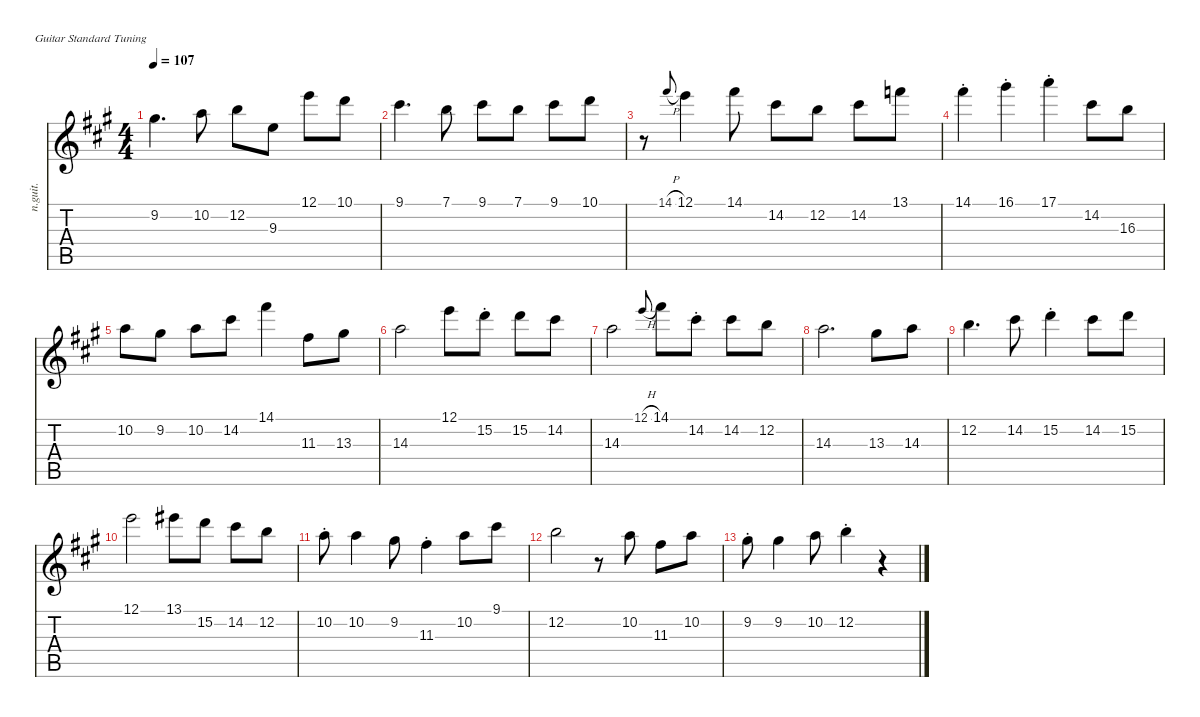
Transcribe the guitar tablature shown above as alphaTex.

\defaultSystemsLayout 4
\hideDynamics
\bracketExtendMode nobrackets
\track ("Nylon Guitar" "n.guit.") {instrument acousticguitarnylon}
\staff {score tabs}
\tuning (E4 B3 G3 D3 A2 E2)
\ts (4 4)
\tempo 107
\clef g2
\ks a
9.2{acc #}.4{d dy mf beam Down} 10.2{acc forcenatural}.8{beam Down} 12.2{acc forcenatural}.8{beam Down} 9.3{acc forcenatural}.8{beam Down} 12.1{acc forcenatural}.8{beam Down} 10.1{acc forcenatural}.8{beam Down} |
9.1{acc #}.4{d beam Down} 7.1{acc forcenatural}.8{beam Down} 9.1{acc #}.8{beam Down} 7.1{acc forcenatural}.8{beam Down} 9.1{acc #}.8{beam Down} 10.1{acc forcenatural}.8{beam Down} |
r.8{beam Down} 14.1{h acc #}.8{gr onbeat beam Up} 12.1{acc forcenatural}.4{beam Down} 14.1{acc #}.8{beam Down} 14.2{acc #}.8{beam Down} 12.2{acc forcenatural}.8{beam Down} 14.2{acc #}.8{beam Down} 13.1{acc forcenatural}.8{beam Down} |
14.1{st acc #}.4{beam Down} 16.1{st acc #}.4{beam Down} 17.1{st acc forcenatural}.4{beam Down} 14.2{acc #}.8{beam Down} 16.3{acc forcenatural}.8{beam Down} |
10.2{acc forcenatural}.8{beam Down} 9.2{acc #}.8{beam Down} 10.2{acc forcenatural}.8{beam Down} 14.2{acc #}.8{beam Down} 14.1{acc #}.4{beam Down} 11.3{acc #}.8{beam Down} 13.3{acc #}.8{beam Down} |
14.3{acc forcenatural}.2{beam Down} 12.1{acc forcenatural}.8{beam Down} 15.2{st acc forcenatural}.8{beam Down} 15.2{acc forcenatural}.8{beam Down} 14.2{acc #}.8{beam Down} |
14.3{acc forcenatural}.2{beam Down} 12.1{h acc forcenatural}.8{gr onbeat beam Up} 14.1{acc #}.8{beam Down} 14.2{st acc #}.8{beam Down} 14.2{acc #}.8{beam Down} 12.2{acc forcenatural}.8{beam Down} |
14.3{acc forcenatural}.2{d beam Down} 13.3{acc #}.8{beam Down} 14.3{acc forcenatural}.8{beam Down} |
12.2{acc forcenatural}.4{d beam Down} 14.2{acc #}.8{beam Down} 15.2{st acc forcenatural}.4{beam Down} 14.2{acc #}.8{beam Down} 15.2{acc forcenatural}.8{beam Down} |
12.1{acc forcenatural}.2{beam Down} 13.1{acc #}.8{beam Down} 15.2{acc forcenatural}.8{beam Down} 14.2{acc #}.8{beam Down} 12.2{acc forcenatural}.8{beam Down} |
10.2{st acc forcenatural}.8{beam Down} 10.2{acc forcenatural}.4{beam Down} 9.2{acc #}.8{beam Down} 11.3{st acc #}.4{beam Down} 10.2{acc forcenatural}.8{beam Down} 9.1{acc #}.8{beam Down} |
12.2{acc forcenatural}.2{beam Down} r.8{beam Down} 10.2{acc forcenatural}.8{beam Down} 11.3{acc #}.8{beam Down} 10.2{acc forcenatural}.8{beam Down} |
9.2{st acc #}.8{beam Down} 9.2{acc #}.4{beam Down} 10.2{acc forcenatural}.8{beam Down} 12.2{st acc forcenatural}.4{beam Down} r.4{beam Down}
